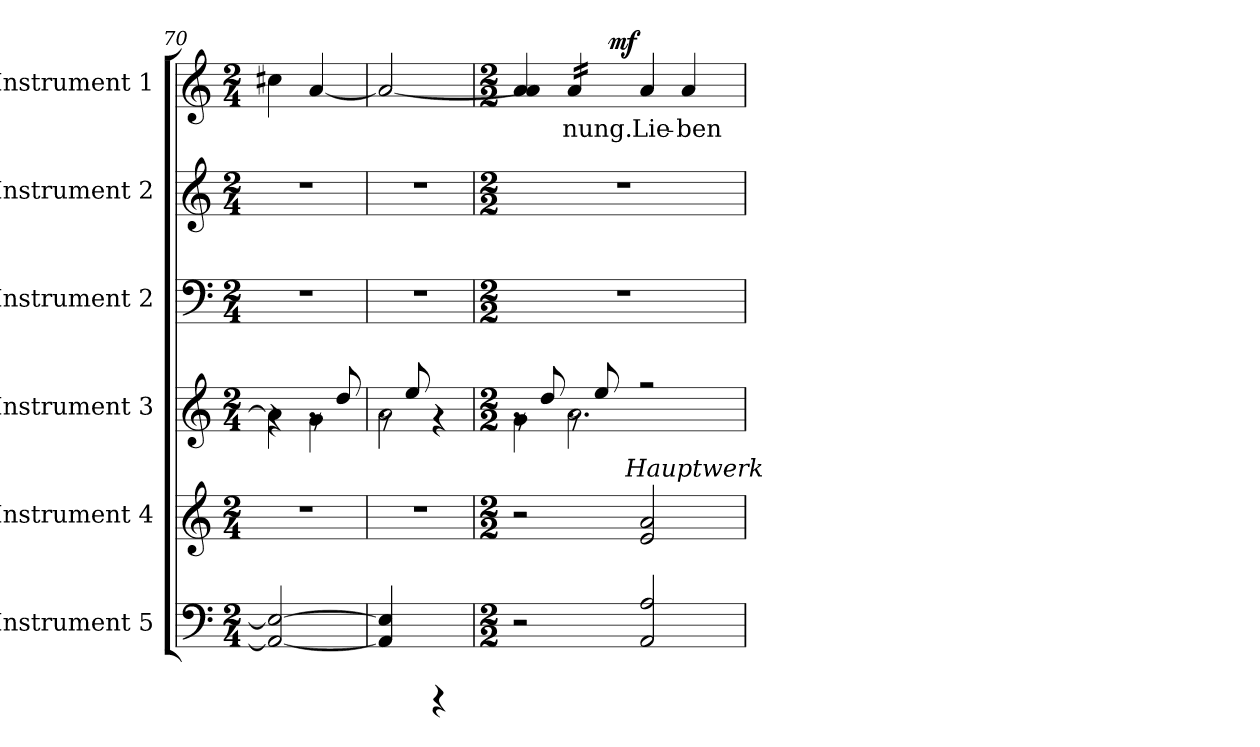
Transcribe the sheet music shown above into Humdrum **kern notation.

**kern	**kern	**kern	**kern	**kern	**kern	**text	**dynam
*part6	*part5	*part4	*part3	*part2	*part1	*part1	*part1
*staff6	*staff5	*staff4	*staff3	*staff2	*staff1	*staff1	*staff1
*I"Instrument 5	*I"Instrument 4	*I"Instrument 3	*I"Instrument 2	*I"Instrument 2	*I"Instrument 1	*	*
*clefF4	*clefG2	*clefG2	*clefF4	*clefG2	*clefG2	*	*
*k[]	*k[]	*k[]	*k[]	*k[]	*k[]	*	*
*C:	*C:	*C:	*C:	*C:	*C:	*	*
*M2/4	*M2/4	*M2/4	*M2/4	*M2/4	*M2/4	*	*
=70	=70	=70	=70	=70	=70	=70	=70
*	*	*^	*	*	*	*	*
!	!	!	!	!	!	!	!LO:LY:b:cj	!
2E/_> 2AA/_<	2r	4rg	4a\]	2r	2r	4cc#X\	--	.
!	!	!	!	!	!	!	!LO:LY:b:cj	!
.	.	8rg	4g\	.	.	[<4a/	--	.
.	.	8dd/	.	.	.	.	.	.
=71	=71	=71	=71	=71	=71	=71	=71	=71
!	!	!	!	!	!	!	!LO:LY:b:cj	!
4E/] 4AA/]	2r	8rg	2a\	2r	2r	2a/_<	--	.
.	.	8ee/	.	.	.	.	.	.
4rCCC	.	4rg	.	.	.	.	.	.
=72	=72	=72	=72	=72	=72	=72	=72	=72
*M2/2	*M2/2	*M2/2	*	*M2/2	*M2/2	*M2/2	*	*
!	!	!	!	!	!	!	!LO:LY:b:cj	!
*	*^	*	*	*	*	*^	*	*
2r	2r	4ryy	8rg	4g\	1r	1r	4a/ 4a/]	4ryy	--	.
.	.	.	8dd/	.	.	.	.	.	.	.
!	!	!	!	!	!	!	!	!	!LO:LY:b:cj	!
*	*	*	*	*	*	*	*tremolo	*	*	*
.	.	8ryy	8rg	2.a\	.	.	16a/LL	8ryy	-nung.	.
.	.	.	.	.	.	.	16a/	.	.	.
.	.	16ryy	8ee/	.	.	.	16a/	32.ryy	.	.
!	!	!	!	!	!	!	!	!	!	!LO:DY:a
.	.	.	.	.	.	.	.	2ryy	.	mf
.	.	64ryy	.	.	.	.	16a/JJ	.	.	.
*	*	*	*	*	*	*	*Xtremolo	*	*	*
!	!	!LO:TX:a:i:t=Hauptwerk	!	!	!	!	!	!	!	!
.	.	2ryy	.	.	.	.	.	.	.	.
!	!	!	!	!	!	!	!	!	!LO:LY:b:cj	!
2A/ 2AA/	2a/ 2e/	.	2r	.	.	.	4a/	.	Lie-	.
!	!	!	!	!	!	!	!	!	!LO:LY:b:cj	!
.	.	.	.	.	.	.	4a/	.	-ben	.
.	.	.	.	.	.	.	.	16ryy	.	.
.	.	32.ryy	.	.	.	.	.	.	.	.
.	.	.	.	.	.	.	.	64ryy	.	.
*	*v	*v	*	*	*	*	*v	*v	*	*
*	*	*v	*v	*	*	*	*	*
=	=	=	=	=	=	=	=
*-	*-	*-	*-	*-	*-	*-	*-
